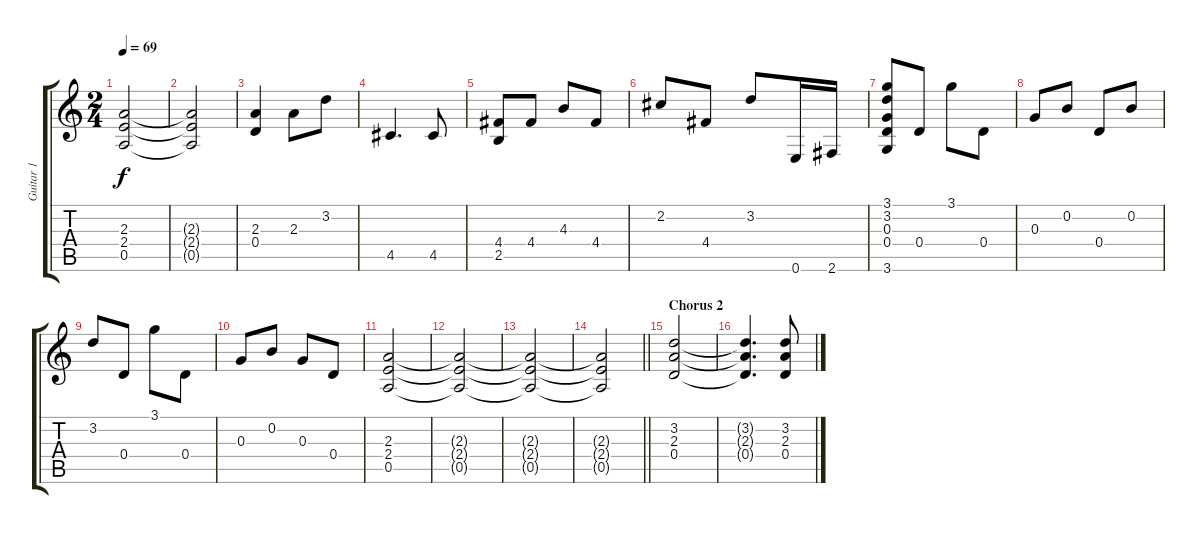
\track ("Guitar 1" "Guitar 1") {instrument distortionguitar}
\staff {score tabs}
\tuning (E4 B3 G3 D3 A2 E2) {hide}
\ts (2 4)
\tempo 69
\clef g2
\ks c
(2.3 2.4 0.5).2{dy f} |
(2.3{t} 2.4{t} 0.5{t}).2 |
(2.3 0.4).4 2.3.8 3.2.8 |
4.5.4{d} 4.5.8 |
(4.4 2.5).8 4.4.8 4.3.8 4.4.8 |
2.2.8 4.4.8 3.2.8 0.6.16 2.6.16 |
(3.1 3.2 0.3 0.4 3.6).8 0.4.8 3.1.8 0.4.8 |
0.3.8 0.2.8 0.4.8 0.2.8 |
3.2.8 0.4.8 3.1.8 0.4.8 |
0.3.8 0.2.8 0.3.8 0.4.8 |
(2.3 2.4 0.5).2 |
(2.3{t} 2.4{t} 0.5{t}).2 |
(2.3{t} 2.4{t} 0.5{t}).2 |
\barLineRight lightlight
(2.3{t} 2.4{t} 0.5{t}).2 |
\section ("" "Chorus 2")
(3.2 2.3 0.4).2 |
(3.2{t} 2.3{t} 0.4{t}).4{d} (3.2 2.3 0.4).8
